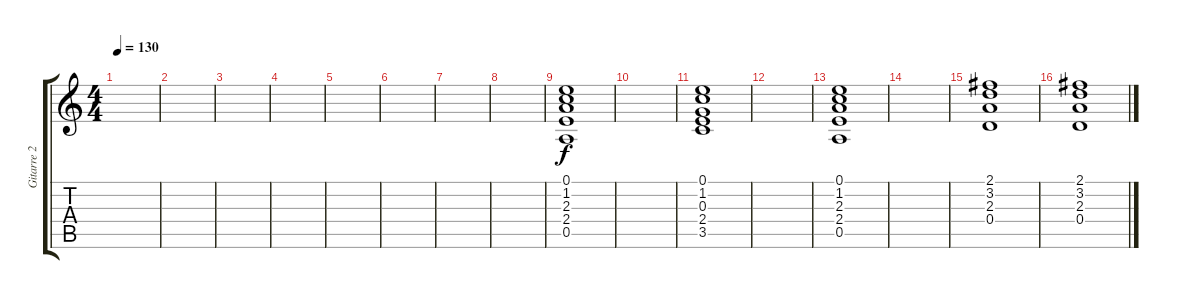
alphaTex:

\track ("Gitarre 2 clean" "Gitarre 2 ") {instrument electricguitarclean}
\staff {score tabs}
\tuning (E4 B3 G3 D3 A2 E2) {hide}
\ts (4 4)
\tempo 130
\clef g2
\ks c
|
|
|
|
|
|
|
|
(0.1 1.2 2.3 2.4 0.5).1 |
|
(0.1 1.2 0.3 2.4 3.5).1 |
|
(0.1 1.2 2.3 2.4 0.5).1 |
|
(2.1 3.2 2.3 0.4).1 |
(2.1 3.2 2.3 0.4).1
